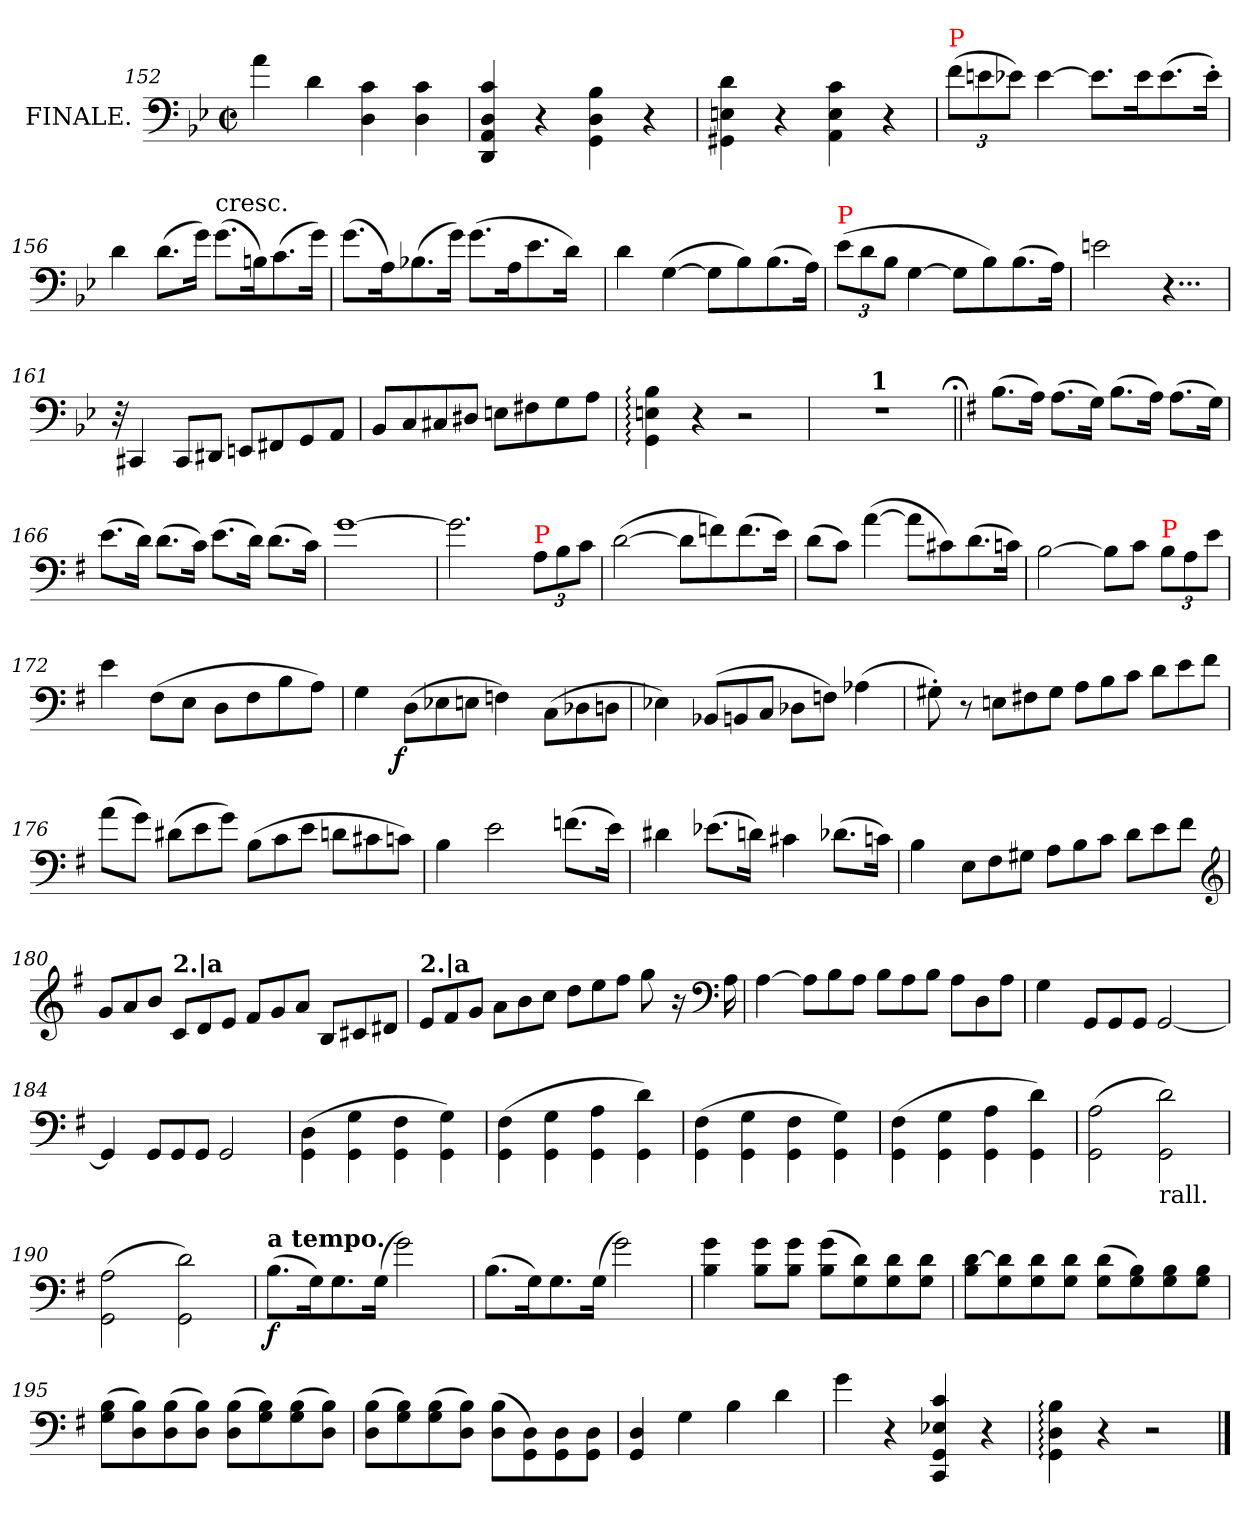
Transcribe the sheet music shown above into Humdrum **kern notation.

**kern	**dynam
*part1	*part1
*staff1	*staff1
*I"FINALE.	*
*clefF4	*
*k[b-e-]	*
*M2/2	*
*met(c|)	*
=152	=152
4a	.
4d	.
4c 4D	.
4c 4D	.
=153	=153
4c/ 4D/ 4AA/ 4DD/	.
4r	.
4B- 4D 4GG	.
4r	.
=154	=154
4d 4En 4GG#X	.
4r	.
4c 4E 4AA	.
4r	.
=155	=155
*Xbrackettup	*
!LO:TX:a:color=red:t=P	!
(>12f\L	.
12en	.
12e-XJ)	.
[4e-	.
8.e-\L]	.
16e-k	.
(>8.e-	.
16e-'>Jk)	.
=156	=156
4d	.
(>8.d\L	.
16gJk)	.
!LO:TX:t=cresc.	!
(>8.g\L	.
16Bnk)	.
(>8.c	.
16gJk)	.
=157	=157
(>8.g\L	.
16Ak)	.
(>8.B-X	.
16gJk)	.
(>8.g\L	.
16Ak	.
8.e-	.
16dJk)	.
16ryy	.
=158	=158
4d	.
(>[4G	.
8G\L]	.
8B-)	.
(>8.B-	.
16AJk)	.
=159	=159
!LO:TX:a:color=red:t=P	!
(>12e-\L	.
12d	.
12B-J	.
[4G	.
8G\L]	.
8B-)	.
(>8.B-	.
!LO:N:vis=16	!
32AJk)	.
=160	=160
32ryy	.
2en	.
4...r	.
=161	=161
32r	.
4CC#X	.
8CC#L	.
8DD#XJ	.
8EEnL	.
8FF#X	.
8GG	.
8AAJ	.
=162	=162
8BB-L	.
8C	.
8C#X	.
8D#XJ	.
8En\L	.
8F#X	.
8G	.
8AJ	.
=163	=163
4B-: 4En: 4GG:	.
4r	.
2r	.
=164	=164
*^	*
1rF	3ryy	.
!	!LO:TX:a:B:t=1	!
.	3%2ryy	.
*v	*v	*
=165||;	=165||;
*k[f#]	*
*^	*
!LO:TX:b:t=dolce	!	!
*v	*v	*
(>8.B\L	.
16AJk)	.
(>8.A\L	.
16GJk)	.
(>8.B\L	.
16AJk)	.
(>8.A\L	.
16GJk)	.
=166	=166
(>8.e\L	.
16dJk)	.
(>8.d\L	.
16cJk)	.
(>8.e\L	.
16dJk)	.
(>8.d\L	.
16cJk)	.
=167	=167
[1g	.
=168	=168
2.g]	.
!LO:TX:a:color=red:t=P	!
12A\L	.
12B	.
12cJ	.
=169	=169
(>[2d	.
8d\L]	.
8fn)	.
(>8.f	.
16eJk)	.
=170	=170
(>8d\L	.
8cJ)	.
(>[4a	.
8a\L]	.
8c#X)	.
(>8.d	.
16cnJk)	.
=171	=171
[2B	.
8B\L]	.
8cJ	.
!LO:TX:a:color=red:t=P	!
12B\L	.
12A	.
12eJ	.
=172	=172
4e	.
(>8F#\L	.
8EJ	.
8D\L	.
8F#	.
8B	.
8AJ)	.
=173	=173
4G	.
*Xtuplet	*
!	!LO:DY:rj
(>12D\L	f
12E-X	.
12EnJ	.
4Fn)	.
(>12C\L	.
12D-X	.
12DnJ	.
=174	=174
4E-X)	.
(>12BB-XL	.
12BBn	.
12CJ	.
8D-X\L	.
8FnJ)	.
(>4A-X	.
=175	=175
8G#X'>)	.
8r	.
12En\L	.
12F#X	.
12G#J	.
12A\L	.
12B	.
12cJ	.
12d\L	.
12e	.
12f#J	.
=176	=176
(>8a\L	.
8gJ)	.
(>12d#X\L	.
12e	.
12gJ)	.
(>12B\L	.
12c	.
12eJ	.
12dn\L	.
12c#X	.
12cnJ)	.
=177	=177
4B	.
2e	.
(>8.fn\L	.
16eJk)	.
=178	=178
4d#X	.
(>8.e-ji\L	.
16dnJk)	.
4c#X	.
(>8.d-X\L	.
16cnJk)	.
=179	=179
4B	.
12E\L	.
12F#	.
12G#XJ	.
12A\L	.
12B	.
12cJ	.
12d\L	.
12e	.
12f#J	.
*clefG2	*
=180	=180
12gL	.
12a	.
12bJ	.
!LO:TX:a:B:t=2.|a	!
12cL	.
12d	.
12eJ	.
12f#L	.
12g	.
12aJ	.
12BL	.
12c#X	.
12d#XJ	.
=181	=181
!LO:TX:a:B:t=2.|a	!
12eL	.
12f#	.
12gJ	.
12aL	.
12b	.
12ccJ	.
12dd\L	.
12ee	.
12ff#J	.
8gg	.
16r	.
*clefF4	*
16A	.
=182	=182
[4A	.
12A\L]	.
12B	.
12AJ	.
12B\L	.
12A	.
12BJ	.
12A\L	.
12D	.
12AJ	.
=183	=183
4G	.
12GGL	.
12GG	.
12GGJ	.
[2GG	.
=184	=184
4GG]	.
12GGL	.
12GG	.
12GGJ	.
2GG	.
=185	=185
(>4D\ 4GG\	.
4G\ 4GG\	.
4F#\ 4GG\	.
4G\ 4GG\)	.
=186	=186
(>4F#\ 4GG\	.
4G\ 4GG\	.
4A\ 4GG\	.
4d\ 4GG\)	.
=187	=187
(>4F#\ 4GG\	.
4G\ 4GG\	.
4F#\ 4GG\	.
4G\ 4GG\)	.
=188	=188
(>4F#\ 4GG\	.
4G\ 4GG\	.
4A 4GG	.
4d 4GG)	.
=189	=189
(>2A 2GG	.
!LO:TX:b:t=rall.	!
2d 2GG)	.
=190	=190
(>2A 2GG	.
2d 2GG)	.
=191	=191
!LO:TX:a:B:t=a tempo.	!
(>8.B\L	f
16Gk)	.
8.G	.
(>16GJk	.
2g)	.
=192	=192
(>8.B\L	.
16Gk)	.
8.G	.
(>16GJk	.
2g)	.
=193	=193
4g 4B	.
8g\ 8B\L	.
8g 8BJ	.
(>8g\ 8B\L	.
8d 8G)	.
8d 8G	.
8d 8GJ	.
=194	=194
[8d\ 8B\L	.
8d] 8G	.
8d 8G	.
8d 8GJ	.
(>8d\ 8G\L	.
8B 8G)	.
8B 8G	.
8B 8GJ	.
=195	=195
(>8B\ 8G\L	.
8B 8D)	.
(>8B 8D	.
8B 8DJ)	.
(>8B\ 8D\L	.
8B 8G)	.
(>8B 8G	.
8B 8DJ)	.
=196	=196
(>8B\ 8D\L	.
8B 8G)	.
(>8B 8G	.
8B 8DJ)	.
(>8B\ 8D\L	.
8D 8GG)	.
8D 8GG	.
8D 8GGJ	.
=197	=197
4D/ 4GG/	.
4G	.
4B	.
4d	.
=198	=198
4g	.
4r	.
4c/ 4E-X/ 4GG/ 4CC/	.
4r	.
=199	=199
4B:\ 4D:\ 4GG:\	.
4r	.
2r	.
==	==
*-	*-
